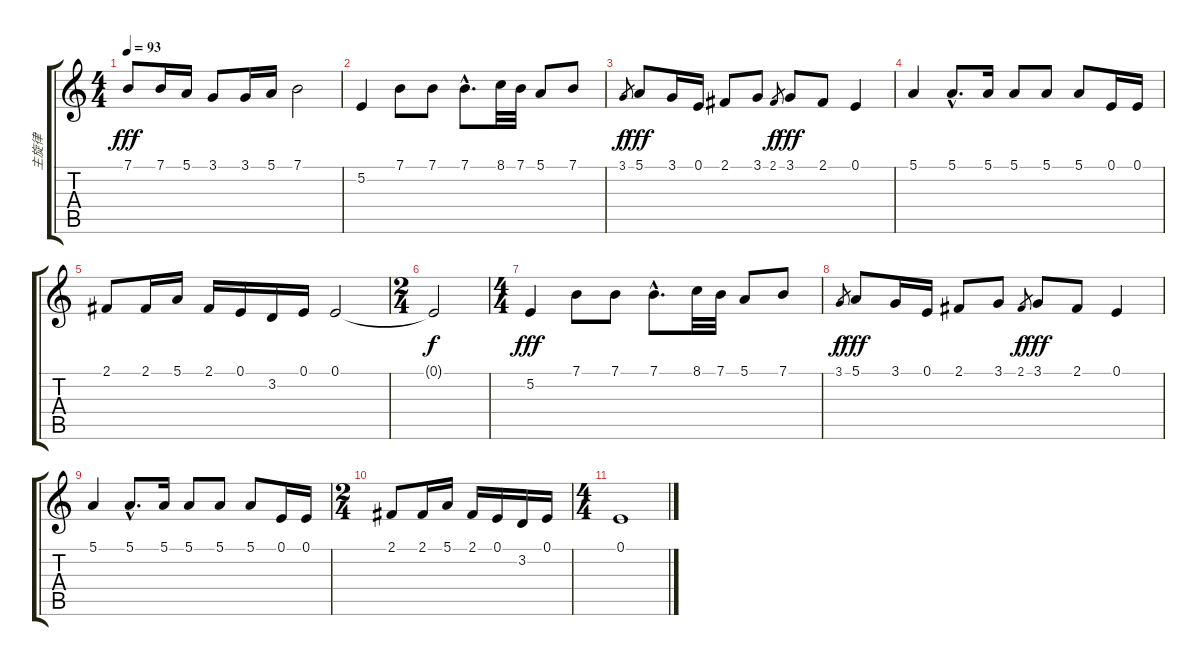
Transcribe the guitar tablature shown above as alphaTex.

\track ("主旋律" "主旋律") {instrument voiceoohs}
\staff {score tabs}
\tuning (E4 B3 G3 D3 A2 E2) {hide}
\ts (4 4)
\tempo 93
\clef g2
\ks c
7.1.8{dy fff} 7.1.16 5.1.16 3.1.8 3.1.16 5.1.16 7.1.2 |
5.2.4 7.1.8 7.1.8 7.1{hac}.8{d} 8.1.32 7.1.32 5.1.8 7.1.8 |
3.1.8{gr dy f} 5.1.8{dy fff} 3.1.16 0.1.16 2.1.8 3.1.8 2.1.8{gr dy f} 3.1.8{dy fff} 2.1.8 0.1.4 |
5.1.4 5.1{hac}.8{d} 5.1.16 5.1.8 5.1.8 5.1.8 0.1.16 0.1.16 |
2.1.8 2.1.16 5.1.16 2.1.16 0.1.16 3.2.16 0.1.16 0.1.2 |
\ts (2 4)
0.1{t}.2{dy f} |
\ts (4 4)
5.2.4{dy fff} 7.1.8 7.1.8 7.1{hac}.8{d} 8.1.32 7.1.32 5.1.8 7.1.8 |
3.1.8{gr dy f} 5.1.8{dy fff} 3.1.16 0.1.16 2.1.8 3.1.8 2.1.8{gr dy f} 3.1.8{dy fff} 2.1.8 0.1.4 |
5.1.4 5.1{hac}.8{d} 5.1.16 5.1.8 5.1.8 5.1.8 0.1.16 0.1.16 |
\ts (2 4)
2.1.8 2.1.16 5.1.16 2.1.16 0.1.16 3.2.16 0.1.16 |
\ts (4 4)
0.1.1{volume 13}
